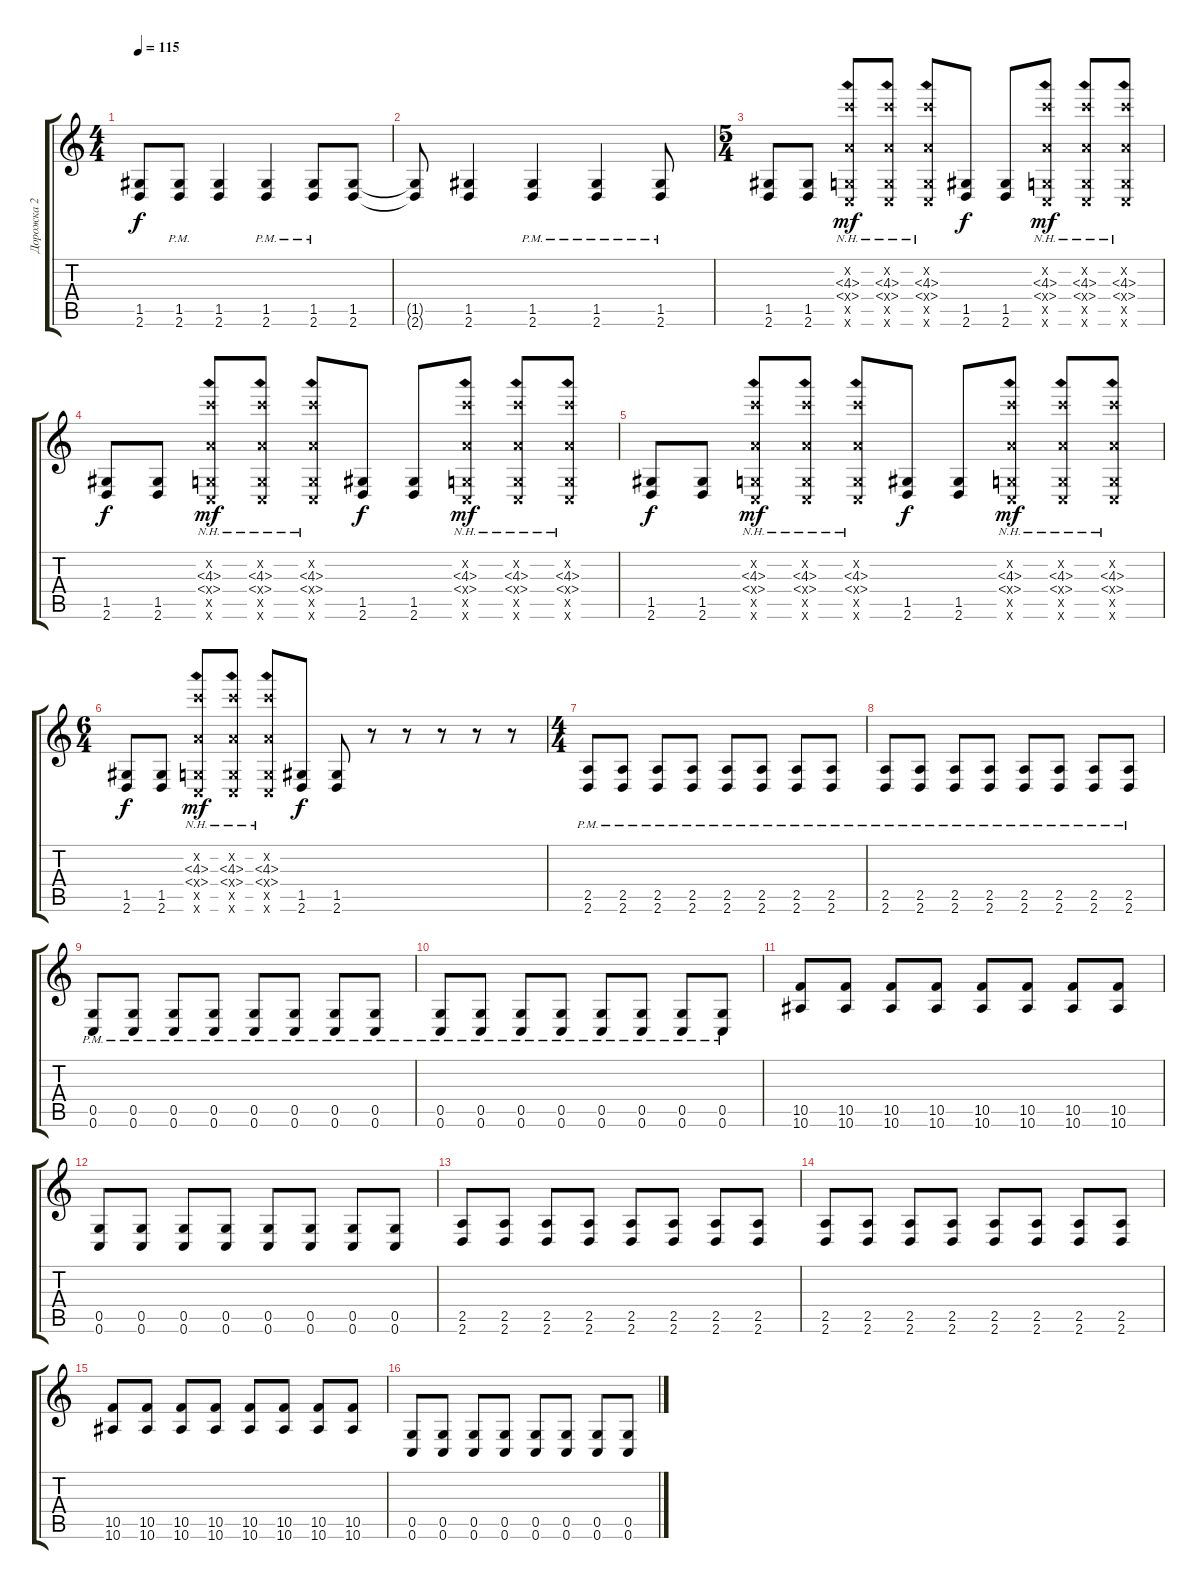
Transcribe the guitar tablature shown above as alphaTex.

\track ("Дорожка 2" "Дорожка 2") {instrument electricguitarjazz}
\staff {score tabs}
\tuning (D4 A3 F3 C3 G2 C2) {hide}
\ts (4 4)
\tempo 115
\clef g2
\ks c
(1.5{t} 2.6{t}).8{dy f} (1.5{pm} 2.6{pm}).8 (1.5 2.6).4 (1.5{pm} 2.6{pm}).4 (1.5{pm} 2.6{pm}).8 (1.5 2.6).8 |
(1.5{t} 2.6{t}).8 (1.5 2.6).4 (1.5{pm} 2.6{pm}).4 (1.5{pm} 2.6{pm}).4 (1.5{pm} 2.6{pm}).8 |
\ts (5 4)
(1.5 2.6).8 (1.5 2.6).8 (0.2{x} 4.3{nh} 5.4{nh x} 0.5{x} 0.6{x}).8{dy mf} (0.2{x} 4.3{nh} 5.4{nh x} 0.5{x} 0.6{x}).8 (0.2{x} 4.3{nh} 5.4{nh x} 0.5{x} 0.6{x}).8 (1.5 2.6).8{dy f} (1.5 2.6).8 (0.2{x} 4.3{nh} 5.4{nh x} 0.5{x} 0.6{x}).8{dy mf} (0.2{x} 4.3{nh} 5.4{nh x} 0.5{x} 0.6{x}).8 (0.2{x} 4.3{nh} 5.4{nh x} 0.5{x} 0.6{x}).8 |
(1.5 2.6).8{dy f} (1.5 2.6).8 (0.2{x} 4.3{nh} 5.4{nh x} 0.5{x} 0.6{x}).8{dy mf} (0.2{x} 4.3{nh} 5.4{nh x} 0.5{x} 0.6{x}).8 (0.2{x} 4.3{nh} 5.4{nh x} 0.5{x} 0.6{x}).8 (1.5 2.6).8{dy f} (1.5 2.6).8 (0.2{x} 4.3{nh} 5.4{nh x} 0.5{x} 0.6{x}).8{dy mf} (0.2{x} 4.3{nh} 5.4{nh x} 0.5{x} 0.6{x}).8 (0.2{x} 4.3{nh} 5.4{nh x} 0.5{x} 0.6{x}).8 |
(1.5 2.6).8{dy f} (1.5 2.6).8 (0.2{x} 4.3{nh} 5.4{nh x} 0.5{x} 0.6{x}).8{dy mf} (0.2{x} 4.3{nh} 5.4{nh x} 0.5{x} 0.6{x}).8 (0.2{x} 4.3{nh} 5.4{nh x} 0.5{x} 0.6{x}).8 (1.5 2.6).8{dy f} (1.5 2.6).8 (0.2{x} 4.3{nh} 5.4{nh x} 0.5{x} 0.6{x}).8{dy mf} (0.2{x} 4.3{nh} 5.4{nh x} 0.5{x} 0.6{x}).8 (0.2{x} 4.3{nh} 5.4{nh x} 0.5{x} 0.6{x}).8 |
\ts (6 4)
(1.5 2.6).8{dy f} (1.5 2.6).8 (0.2{x} 4.3{nh} 5.4{nh x} 0.5{x} 0.6{x}).8{dy mf} (0.2{x} 4.3{nh} 5.4{nh x} 0.5{x} 0.6{x}).8 (0.2{x} 4.3{nh} 5.4{nh x} 0.5{x} 0.6{x}).8 (1.5 2.6).8{dy f} (1.5 2.6).8 r.8 r.8 r.8 r.8 r.8 |
\ts (4 4)
(2.5{pm} 2.6{pm}).8 (2.5{pm} 2.6{pm}).8 (2.5{pm} 2.6{pm}).8 (2.5{pm} 2.6{pm}).8 (2.5{pm} 2.6{pm}).8 (2.5{pm} 2.6{pm}).8 (2.5{pm} 2.6{pm}).8 (2.5{pm} 2.6{pm}).8 |
(2.5{pm} 2.6{pm}).8 (2.5{pm} 2.6{pm}).8 (2.5{pm} 2.6{pm}).8 (2.5{pm} 2.6{pm}).8 (2.5{pm} 2.6{pm}).8 (2.5{pm} 2.6{pm}).8 (2.5{pm} 2.6{pm}).8 (2.5{pm} 2.6{pm}).8 |
(0.5{pm} 0.6{pm}).8 (0.5{pm} 0.6{pm}).8 (0.5{pm} 0.6{pm}).8 (0.5{pm} 0.6{pm}).8 (0.5{pm} 0.6{pm}).8 (0.5{pm} 0.6{pm}).8 (0.5{pm} 0.6{pm}).8 (0.5{pm} 0.6{pm}).8 |
(0.5{pm} 0.6{pm}).8 (0.5{pm} 0.6{pm}).8 (0.5{pm} 0.6{pm}).8 (0.5{pm} 0.6{pm}).8 (0.5{pm} 0.6{pm}).8 (0.5{pm} 0.6{pm}).8 (0.5{pm} 0.6{pm}).8 (0.5{pm} 0.6{pm}).8 |
(10.5 10.6).8 (10.5 10.6).8 (10.5 10.6).8 (10.5 10.6).8 (10.5 10.6).8 (10.5 10.6).8 (10.5 10.6).8 (10.5 10.6).8 |
(0.5 0.6).8 (0.5 0.6).8 (0.5 0.6).8 (0.5 0.6).8 (0.5 0.6).8 (0.5 0.6).8 (0.5 0.6).8 (0.5 0.6).8 |
(2.5 2.6).8 (2.5 2.6).8 (2.5 2.6).8 (2.5 2.6).8 (2.5 2.6).8 (2.5 2.6).8 (2.5 2.6).8 (2.5 2.6).8 |
(2.5 2.6).8 (2.5 2.6).8 (2.5 2.6).8 (2.5 2.6).8 (2.5 2.6).8 (2.5 2.6).8 (2.5 2.6).8 (2.5 2.6).8 |
(10.5 10.6).8 (10.5 10.6).8 (10.5 10.6).8 (10.5 10.6).8 (10.5 10.6).8 (10.5 10.6).8 (10.5 10.6).8 (10.5 10.6).8 |
(0.5 0.6).8 (0.5 0.6).8 (0.5 0.6).8 (0.5 0.6).8 (0.5 0.6).8 (0.5 0.6).8 (0.5 0.6).8 (0.5 0.6).8
